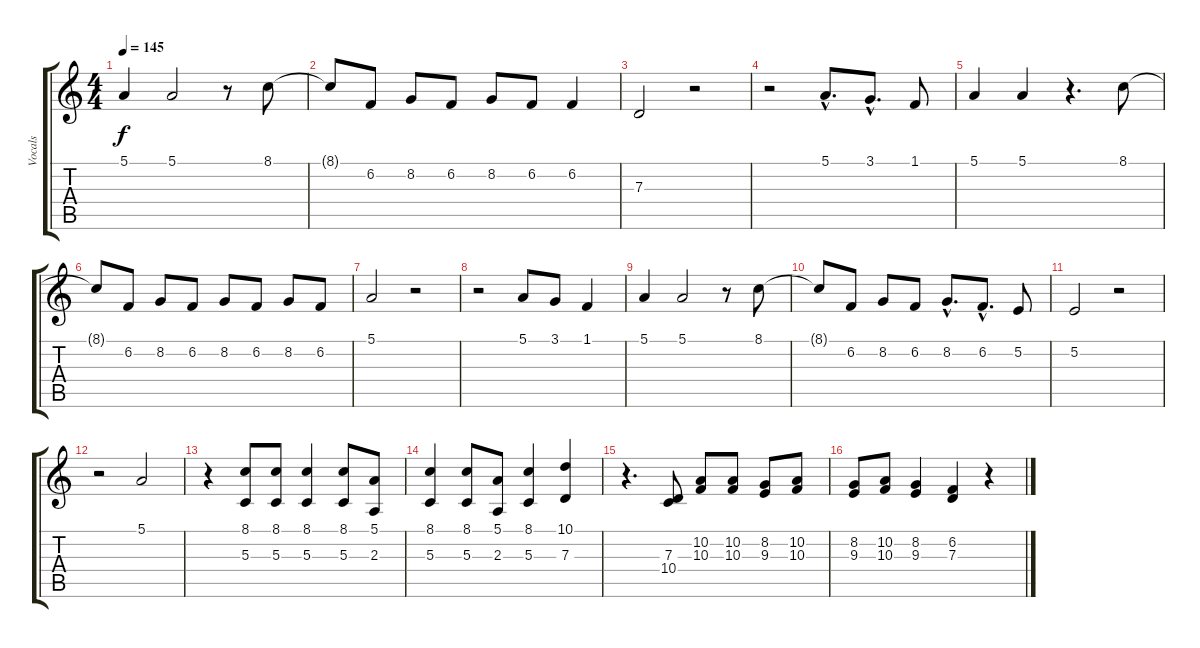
\track ("Vocals" "Vocals") {instrument altosax}
\staff {score tabs}
\tuning (E4 B3 G3 D3 A2 E2) {hide}
\ts (4 4)
\tempo 145
\clef g2
\ks c
5.1.4{dy f} 5.1.2 r.8 8.1.8 |
8.1{t}.8 6.2.8 8.2.8 6.2.8 8.2.8 6.2.8 6.2.4 |
7.3.2 r.2 |
r.2 5.1{hac}.8{d} 3.1{hac}.8{d} 1.1.8 |
5.1.4 5.1.4 r.4{d} 8.1.8 |
8.1{t}.8 6.2.8 8.2.8 6.2.8 8.2.8 6.2.8 8.2.8 6.2.8 |
5.1.2 r.2 |
r.2 5.1.8 3.1.8 1.1.4 |
5.1.4 5.1.2 r.8 8.1.8 |
8.1{t}.8 6.2.8 8.2.8 6.2.8 8.2{hac}.8{d} 6.2{hac}.8{d} 5.2.8 |
5.2.2 r.2 |
r.2 5.1.2 |
r.4 (8.1 5.3).8 (8.1 5.3).8 (8.1 5.3).4 (8.1 5.3).8 (5.1 2.3).8 |
(8.1 5.3).4 (8.1 5.3).8 (5.1 2.3).8 (8.1 5.3).4 (10.1 7.3).4 |
r.4{d} (7.3 10.4).8 (10.2 10.3).8 (10.2 10.3).8 (8.2 9.3).8 (10.2 10.3).8 |
(8.2 9.3).8 (10.2 10.3).8 (8.2 9.3).4 (6.2 7.3).4 r.4
